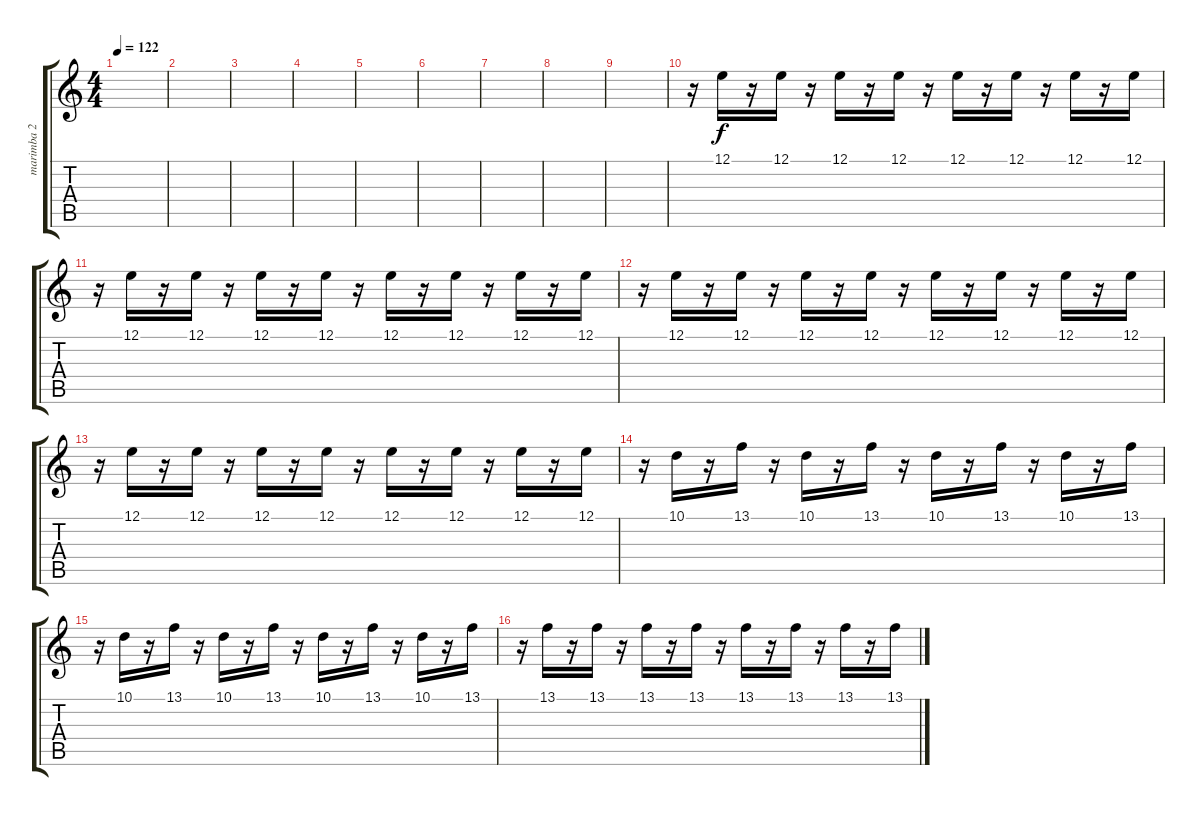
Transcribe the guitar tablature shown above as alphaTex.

\track ("marimba 2" "marimba 2") {instrument marimba}
\staff {score tabs}
\tuning (E4 B3 G3 D3 A2 E2) {hide}
\ts (4 4)
\tempo 122
\clef g2
\ks c
|
|
|
|
|
|
|
|
|
r.16 12.1.16 r.16 12.1.16 r.16 12.1.16 r.16 12.1.16 r.16 12.1.16 r.16 12.1.16 r.16 12.1.16 r.16 12.1.16 |
r.16 12.1.16 r.16 12.1.16 r.16 12.1.16 r.16 12.1.16 r.16 12.1.16 r.16 12.1.16 r.16 12.1.16 r.16 12.1.16 |
r.16 12.1.16 r.16 12.1.16 r.16 12.1.16 r.16 12.1.16 r.16 12.1.16 r.16 12.1.16 r.16 12.1.16 r.16 12.1.16 |
r.16 12.1.16 r.16 12.1.16 r.16 12.1.16 r.16 12.1.16 r.16 12.1.16 r.16 12.1.16 r.16 12.1.16 r.16 12.1.16 |
r.16 10.1.16 r.16 13.1.16 r.16 10.1.16 r.16 13.1.16 r.16 10.1.16 r.16 13.1.16 r.16 10.1.16 r.16 13.1.16 |
r.16 10.1.16 r.16 13.1.16 r.16 10.1.16 r.16 13.1.16 r.16 10.1.16 r.16 13.1.16 r.16 10.1.16 r.16 13.1.16 |
r.16 13.1.16 r.16 13.1.16 r.16 13.1.16 r.16 13.1.16 r.16 13.1.16 r.16 13.1.16 r.16 13.1.16 r.16 13.1.16
